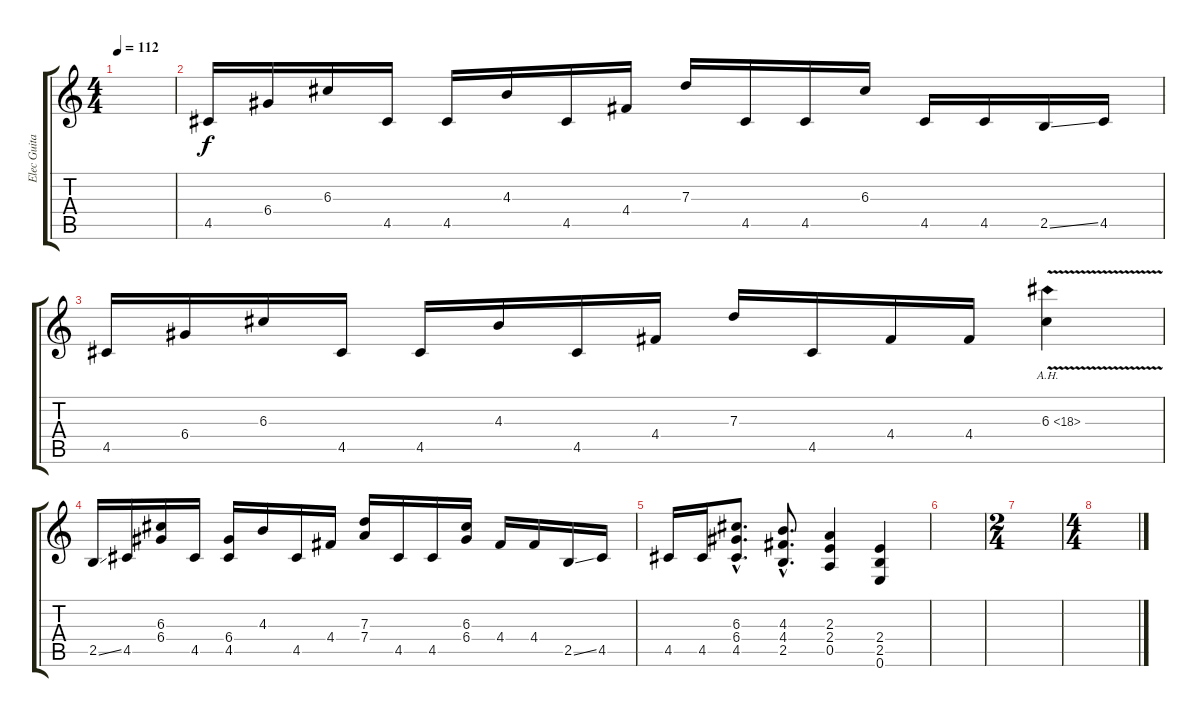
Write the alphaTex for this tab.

\track ("Elec Guitar 3" "Elec Guita") {instrument distortionguitar}
\staff {score tabs}
\tuning (E4 B3 G3 D3 A2 E2) {hide}
\ts (4 4)
\tempo 112
\clef g2
\ks c
|
4.5.16{dy f} 6.4.16 6.3.16 4.5.16 4.5.16 4.3.16 4.5.16 4.4.16 7.3.16 4.5.16 4.5.16 6.3.16 4.5.16 4.5.16 2.5{ss}.16 4.5.16 |
4.5.16 6.4.16 6.3.16 4.5.16 4.5.16 4.3.16 4.5.16 4.4.16 7.3.16 4.5.16 4.4.16 4.4.16 6.3{ah 12 v}.4 |
2.5{ss}.16 4.5.16 (6.3 6.4).16 4.5.16 (6.4 4.5).16 4.3.16 4.5.16 4.4.16 (7.3 7.4).16 4.5.16 4.5.16 (6.3 6.4).16 4.4.16 4.4.16 2.5{ss}.16 4.5.16 |
4.5.16 4.5.16 (6.3{hac} 6.4{hac} 4.5{hac}).8{d} (4.3{hac} 4.4{hac} 2.5{hac}).8{d} (2.3 2.4 0.5).4 (2.4 2.5 0.6).4 |
|
\ts (2 4)
|
\ts (4 4)
